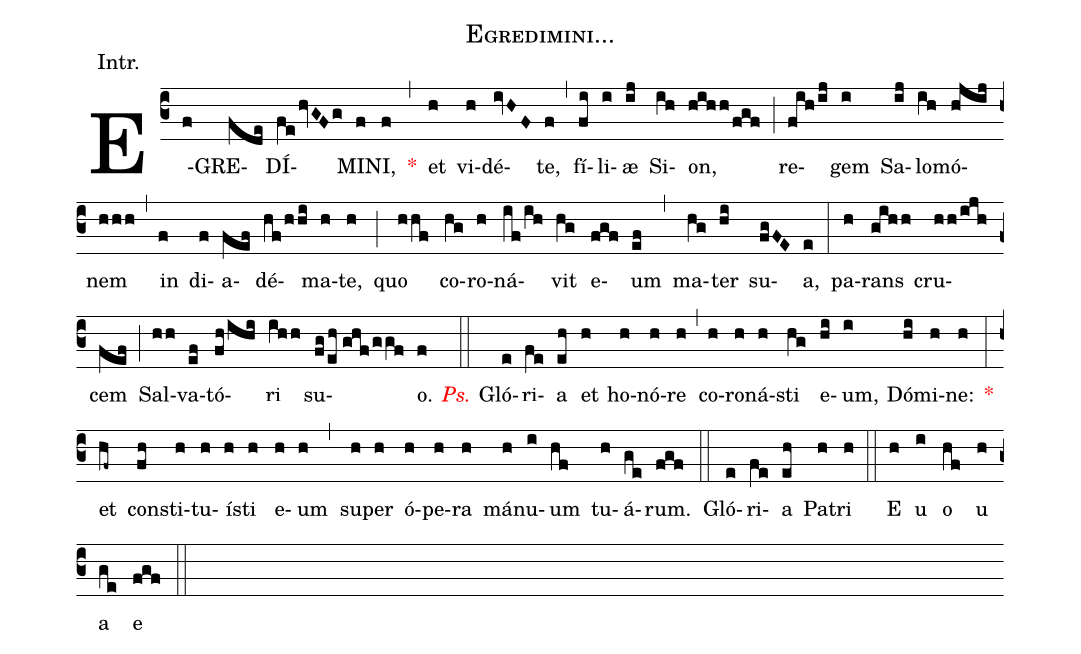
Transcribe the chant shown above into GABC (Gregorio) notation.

name:Egredimini...;
annotation:Intr.;
mode:II.;
office-part:Introit;
%%
(c3) E(f)GRE(fde)DÍ(fehvGFg)MI(f)NI,(f) <v>\red{*}</v>(,) et(h) vi(h)dé(ivHF)te,(f) (,) fí(fi)li(i)æ(ij) Si(ih)on,(hihh/fgf) (;) re(fih/ij)gem(i) Sa(ij)lo(ih)mó(hjij)nem(hhh) (,) in(f) di(f)a(fef)dé(hf/hhi)ma(h)te,(h) (;) quo(hhf) co(hg)ro(h)ná(if/ih)vit(hg) e(fgf)um(ef) (,) ma(hg)ter(hi) su(fgFE)a,(e) (:) pa(h)rans(gihh) cru(hh/ijh)cem(fef) (;) Sal(hh)va(ef)tó(fh/ihi)ri(ihh) su(fg/eh//ghf/ggf)o.(f) (::) <v>\redit{Ps.}</v> Gló(e)ri(fe)a(eh) et(h) ho(h)nó(h)re(h) (,) co(h)ro(h)ná(h)sti(hg) e(hi)um,(i) Dó(hi)mi(h)ne:(h) <v>\red{*}</v>(:) et(hf~) con(fh)sti(h)tu(h)í(h)sti(h) e(h)um(h) (,) su(h)per(h) ó(h)pe(h)ra(h) má(h)nu(i)um(hf) tu(h)á(ge)rum.(fgf) (::) Gló(e)ri(fe)a(eh) Pa(h)tri(h) (::) E(h) u(i) o(hf) u(h) a(ge) e(fgf) (::)
